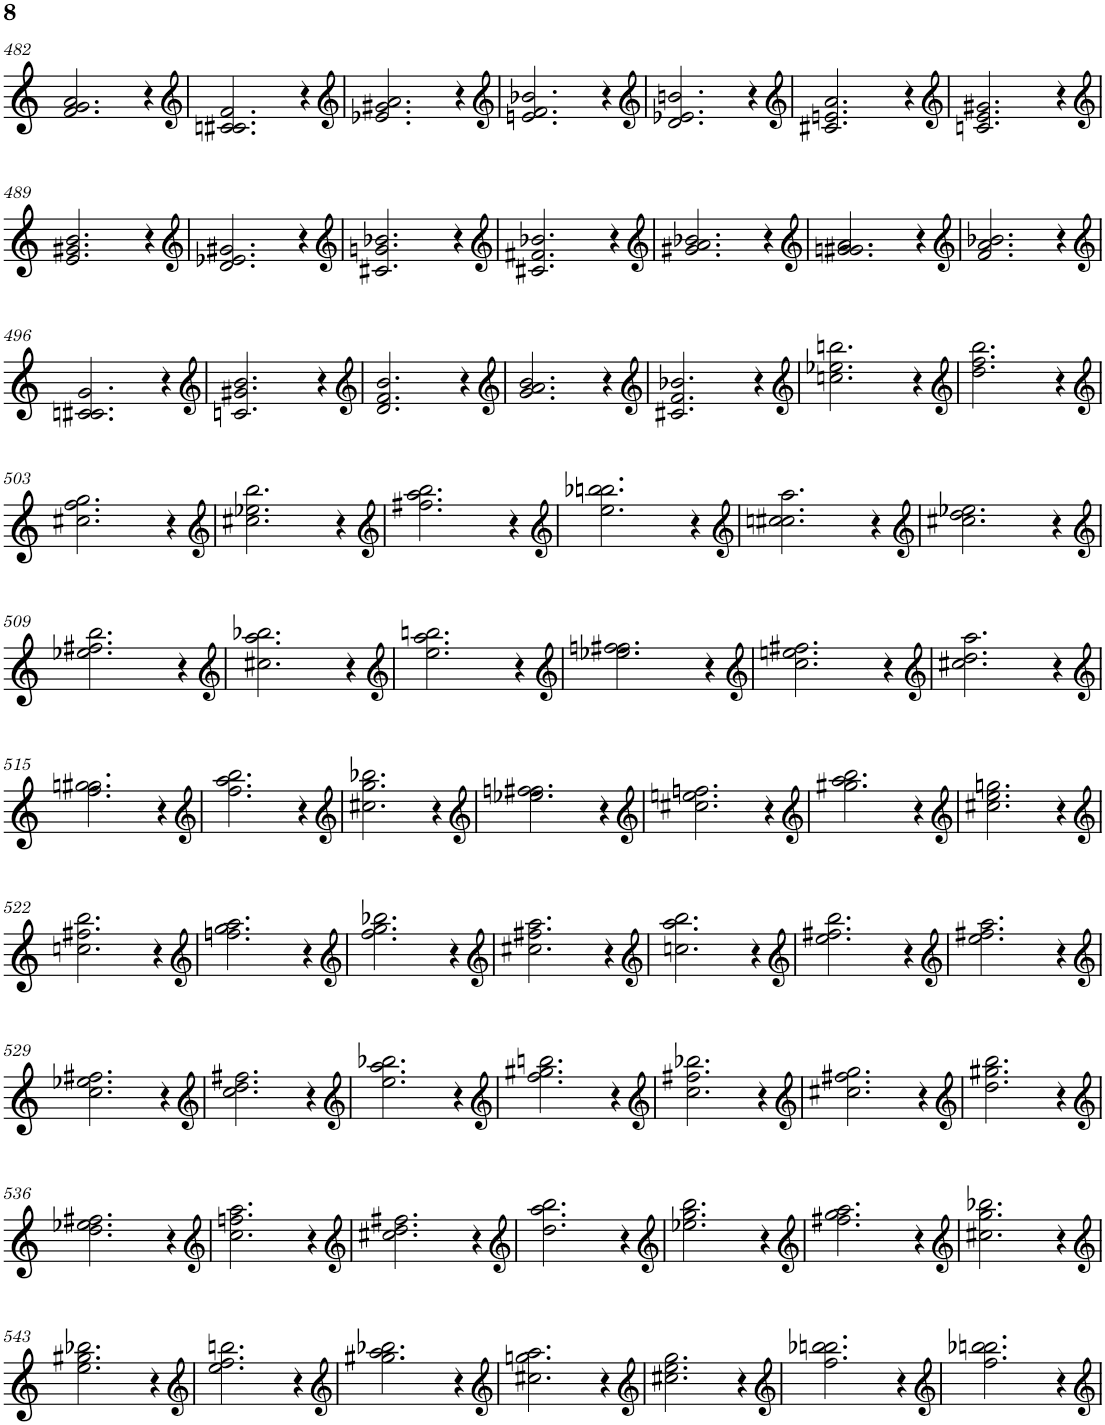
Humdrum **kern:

**kern
*part1
*staff1
*I"None
!!LO:PB:g=z
*clefG2
*k[]
*M4/4
=482
2.f/ 2.g/ 2.a/
4r
=483
*clefG2
2.cn/ 2.c#X/ 2.f/
4r
=484
*clefG2
2.e-X/ 2.g#X/ 2.a/
4r
=485
*clefG2
2.en/ 2.f/ 2.b-X/
4r
=486
*clefG2
2.d/ 2.e-X/ 2.bn/
4r
=487
*clefG2
2.c#X/ 2.en/ 2.a/
4r
=488
*clefG2
2.cn/ 2.e/ 2.g#X/
4r
!!LO:LB:g=z
=489
*clefG2
2.e/ 2.g#X/ 2.b/
4r
=490
*clefG2
2.d/ 2.e-X/ 2.g#X/
4r
=491
*clefG2
2.c#X/ 2.gn/ 2.b-X/
4r
=492
*clefG2
2.c#X/ 2.f#X/ 2.b-X/
4r
=493
*clefG2
2.g#X/ 2.a/ 2.b-X/
4r
=494
*clefG2
2.gn/ 2.g#X/ 2.a/
4r
=495
*clefG2
2.f/ 2.a/ 2.b-X/
4r
!!LO:LB:g=z
=496
*clefG2
2.cn/ 2.c#X/ 2.g/
4r
=497
*clefG2
2.cn/ 2.g#X/ 2.b/
4r
=498
*clefG2
2.d/ 2.f/ 2.b/
4r
=499
*clefG2
2.g/ 2.a/ 2.b/
4r
=500
*clefG2
2.c#X/ 2.f/ 2.b-X/
4r
=501
*clefG2
2.ccn\ 2.ee-X\ 2.bbn\
4r
=502
*clefG2
2.dd\ 2.ff\ 2.bb\
4r
!!LO:LB:g=z
=503
*clefG2
2.cc#X\ 2.ff\ 2.gg\
4r
=504
*clefG2
2.cc#X\ 2.ee-X\ 2.bb\
4r
=505
*clefG2
2.ff#X\ 2.aa\ 2.bb\
4r
=506
*clefG2
2.ee\ 2.bb-X\ 2.bbn\
4r
=507
*clefG2
2.ccn\ 2.cc#X\ 2.aa\
4r
=508
*clefG2
2.cc#X\ 2.dd\ 2.ee-X\
4r
!!LO:LB:g=z
=509
*clefG2
2.ee-X\ 2.ff#X\ 2.bb\
4r
=510
*clefG2
2.cc#X\ 2.aa\ 2.bb-X\
4r
=511
*clefG2
2.ee\ 2.aa\ 2.bbn\
4r
=512
*clefG2
2.ee-X\ 2.ffn\ 2.ff#X\
4r
=513
*clefG2
2.cc\ 2.een\ 2.ff#X\
4r
=514
*clefG2
2.cc#X\ 2.dd\ 2.aa\
4r
!!LO:LB:g=z
=515
*clefG2
2.ff\ 2.ggn\ 2.gg#X\
4r
=516
*clefG2
2.ff\ 2.aa\ 2.bb\
4r
=517
*clefG2
2.cc#X\ 2.gg\ 2.bb-X\
4r
=518
*clefG2
2.ee-X\ 2.ffn\ 2.ff#X\
4r
=519
*clefG2
2.cc#X\ 2.een\ 2.ffn\
4r
=520
*clefG2
2.gg#X\ 2.aa\ 2.bb\
4r
=521
*clefG2
2.cc#X\ 2.ee\ 2.ggn\
4r
!!LO:LB:g=z
=522
*clefG2
2.ccn\ 2.ff#X\ 2.bb\
4r
=523
*clefG2
2.ffn\ 2.gg\ 2.aa\
4r
=524
*clefG2
2.ff\ 2.gg\ 2.bb-X\
4r
=525
*clefG2
2.cc#X\ 2.ff#X\ 2.aa\
4r
=526
*clefG2
2.ccn\ 2.aa\ 2.bb\
4r
=527
*clefG2
2.ee\ 2.ff#X\ 2.bb\
4r
=528
*clefG2
2.ee\ 2.ff#X\ 2.aa\
4r
!!LO:LB:g=z
=529
*clefG2
2.cc\ 2.ee-X\ 2.ff#X\
4r
=530
*clefG2
2.cc\ 2.dd\ 2.ff#X\
4r
=531
*clefG2
2.ee\ 2.aa\ 2.bb-X\
4r
=532
*clefG2
2.ff\ 2.gg#X\ 2.bbn\
4r
=533
*clefG2
2.cc\ 2.ff#X\ 2.bb-X\
4r
=534
*clefG2
2.cc#X\ 2.ff#X\ 2.gg\
4r
=535
*clefG2
2.dd\ 2.gg#X\ 2.bb\
4r
!!LO:LB:g=z
=536
*clefG2
2.dd\ 2.ee-X\ 2.ff#X\
4r
=537
*clefG2
2.cc\ 2.ffn\ 2.aa\
4r
=538
*clefG2
2.cc#X\ 2.dd\ 2.ff#X\
4r
=539
*clefG2
2.dd\ 2.aa\ 2.bb\
4r
=540
*clefG2
2.ee-X\ 2.gg\ 2.bb\
4r
=541
*clefG2
2.ff#X\ 2.gg\ 2.aa\
4r
=542
*clefG2
2.cc#X\ 2.gg\ 2.bb-X\
4r
!!LO:LB:g=z
=543
*clefG2
2.ee\ 2.gg#X\ 2.bb-X\
4r
=544
*clefG2
2.ee\ 2.ff\ 2.bbn\
4r
=545
*clefG2
2.gg#X\ 2.aa\ 2.bb-X\
4r
=546
*clefG2
2.cc#X\ 2.ggn\ 2.aa\
4r
=547
*clefG2
2.cc#X\ 2.ee\ 2.gg\
4r
=548
*clefG2
2.ff\ 2.bb-X\ 2.bbn\
4r
=549
*clefG2
2.ff\ 2.bb-X\ 2.bbn\
4r
=
*-
